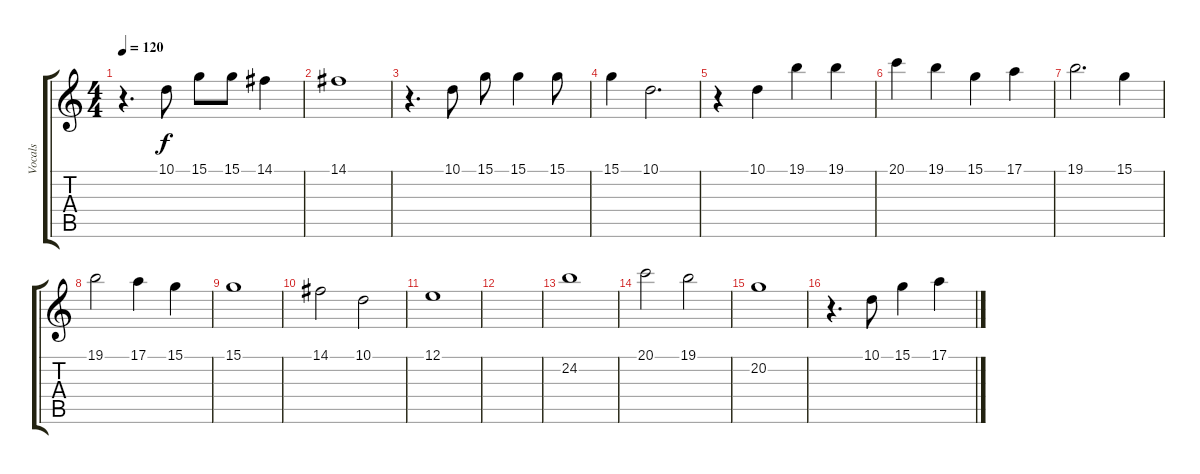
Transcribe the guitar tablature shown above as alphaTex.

\track ("Vocals" "Vocals") {instrument electricpiano2}
\staff {score tabs}
\tuning (E4 B3 G3 D3 A2 E2) {hide}
\ts (4 4)
\tempo 120
\clef g2
\ks c
r.4{d dy f} 10.1.8 15.1.8 15.1.8 14.1.4 |
14.1.1 |
r.4{d} 10.1.8 15.1.8 15.1.4 15.1.8 |
15.1.4 10.1.2{d} |
r.4 10.1.4 19.1.4 19.1.4 |
20.1.4 19.1.4 15.1.4 17.1.4 |
19.1.2{d} 15.1.4 |
19.1.2 17.1.4 15.1.4 |
15.1.1 |
14.1.2 10.1.2 |
12.1.1 |
|
24.2.1 |
20.1.2 19.1.2 |
20.2.1 |
r.4{d} 10.1.8 15.1.4 17.1.4
